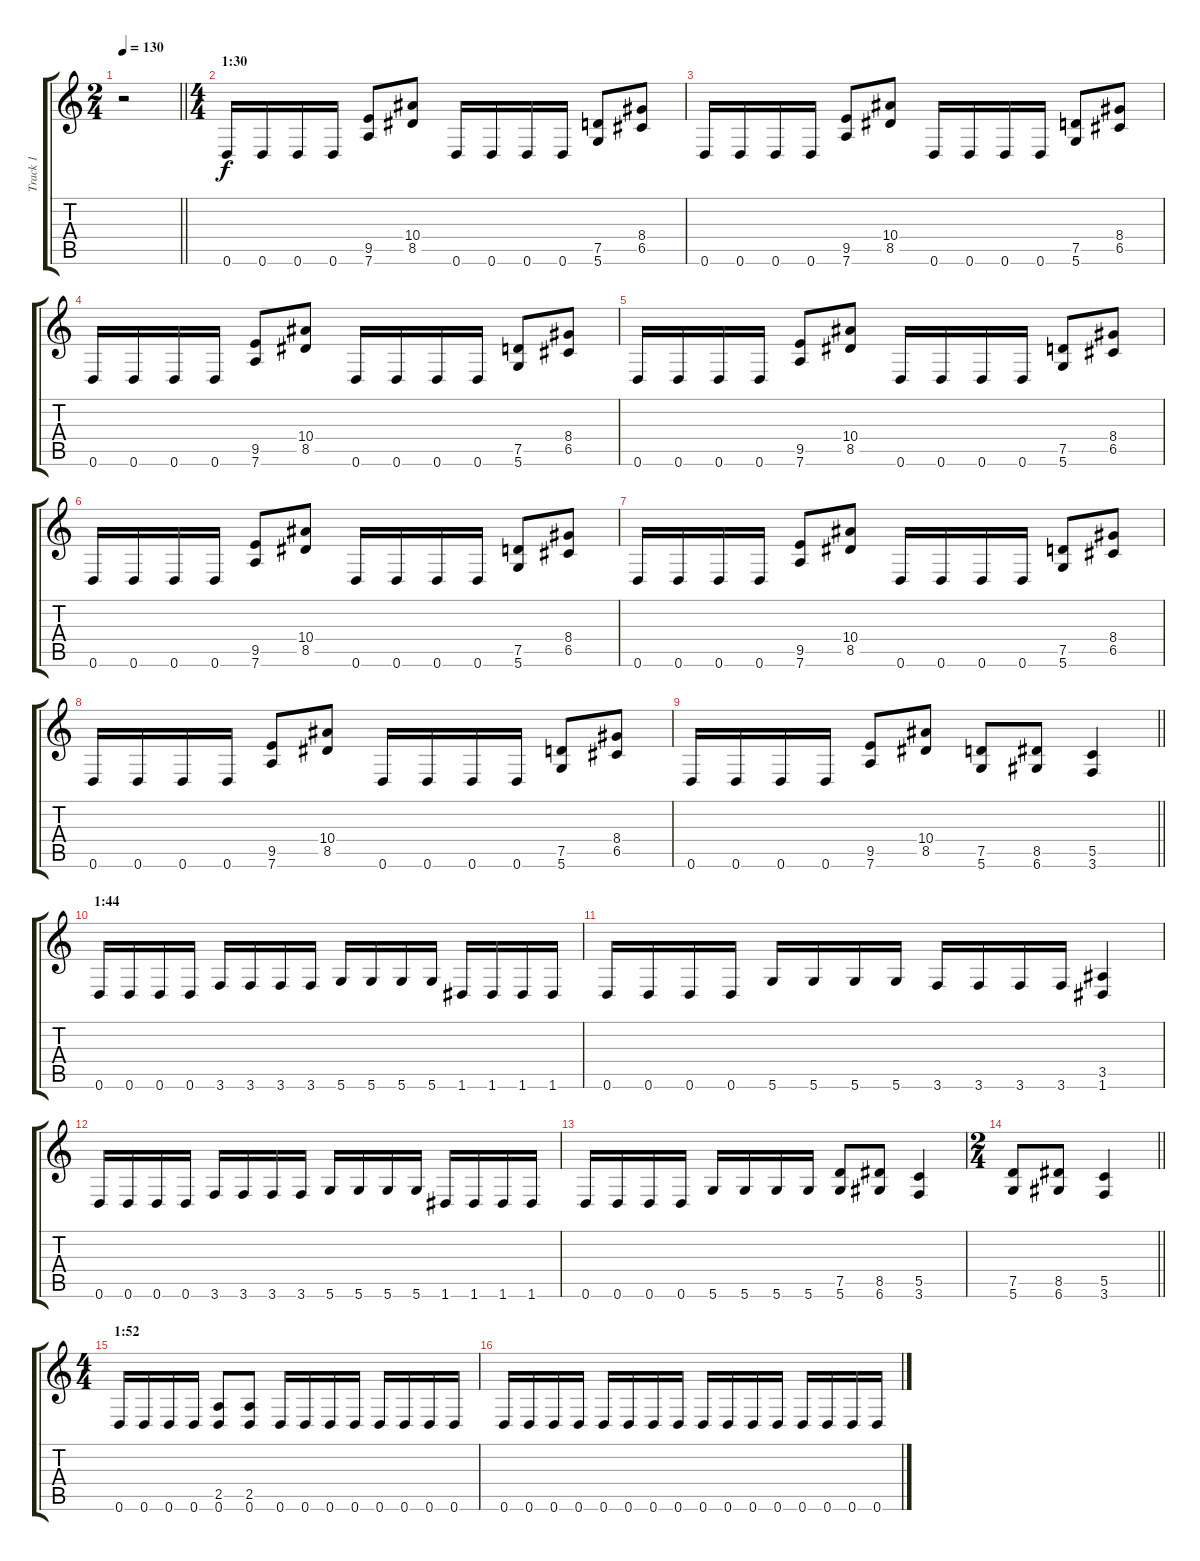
\track ("Track 1" "Track 1") {instrument overdrivenguitar}
\staff {score tabs}
\tuning (D4 A3 F3 C3 G2 D2) {hide}
\ts (2 4)
\tempo 130
\clef g2
\barLineRight lightlight
\ks c
r.2{dy f} |
\ts (4 4)
\section ("" "1:30")
0.6.16 0.6.16 0.6.16 0.6.16 (9.5 7.6).8 (10.4 8.5).8 0.6.16 0.6.16 0.6.16 0.6.16 (7.5 5.6).8 (8.4 6.5).8 |
0.6.16 0.6.16 0.6.16 0.6.16 (9.5 7.6).8 (10.4 8.5).8 0.6.16 0.6.16 0.6.16 0.6.16 (7.5 5.6).8 (8.4 6.5).8 |
0.6.16 0.6.16 0.6.16 0.6.16 (9.5 7.6).8 (10.4 8.5).8 0.6.16 0.6.16 0.6.16 0.6.16 (7.5 5.6).8 (8.4 6.5).8 |
0.6.16 0.6.16 0.6.16 0.6.16 (9.5 7.6).8 (10.4 8.5).8 0.6.16 0.6.16 0.6.16 0.6.16 (7.5 5.6).8 (8.4 6.5).8 |
0.6.16 0.6.16 0.6.16 0.6.16 (9.5 7.6).8 (10.4 8.5).8 0.6.16 0.6.16 0.6.16 0.6.16 (7.5 5.6).8 (8.4 6.5).8 |
0.6.16 0.6.16 0.6.16 0.6.16 (9.5 7.6).8 (10.4 8.5).8 0.6.16 0.6.16 0.6.16 0.6.16 (7.5 5.6).8 (8.4 6.5).8 |
0.6.16 0.6.16 0.6.16 0.6.16 (9.5 7.6).8 (10.4 8.5).8 0.6.16 0.6.16 0.6.16 0.6.16 (7.5 5.6).8 (8.4 6.5).8 |
\barLineRight lightlight
0.6.16 0.6.16 0.6.16 0.6.16 (9.5 7.6).8 (10.4 8.5).8 (7.5 5.6).8 (8.5 6.6).8 (5.5 3.6).4 |
\section ("" "1:44")
0.6.16 0.6.16 0.6.16 0.6.16 3.6.16 3.6.16 3.6.16 3.6.16 5.6.16 5.6.16 5.6.16 5.6.16 1.6.16 1.6.16 1.6.16 1.6.16 |
0.6.16 0.6.16 0.6.16 0.6.16 5.6.16 5.6.16 5.6.16 5.6.16 3.6.16 3.6.16 3.6.16 3.6.16 (3.5 1.6).4 |
0.6.16 0.6.16 0.6.16 0.6.16 3.6.16 3.6.16 3.6.16 3.6.16 5.6.16 5.6.16 5.6.16 5.6.16 1.6.16 1.6.16 1.6.16 1.6.16 |
0.6.16 0.6.16 0.6.16 0.6.16 5.6.16 5.6.16 5.6.16 5.6.16 (7.5 5.6).8 (8.5 6.6).8 (5.5 3.6).4 |
\ts (2 4)
\barLineRight lightlight
(7.5 5.6).8 (8.5 6.6).8 (5.5 3.6).4 |
\ts (4 4)
\section ("" "1:52")
0.6.16 0.6.16 0.6.16 0.6.16 (2.5 0.6).8 (2.5 0.6).8 0.6.16 0.6.16 0.6.16 0.6.16 0.6.16 0.6.16 0.6.16 0.6.16 |
0.6.16 0.6.16 0.6.16 0.6.16 0.6.16 0.6.16 0.6.16 0.6.16 0.6.16 0.6.16 0.6.16 0.6.16 0.6.16 0.6.16 0.6.16 0.6.16
